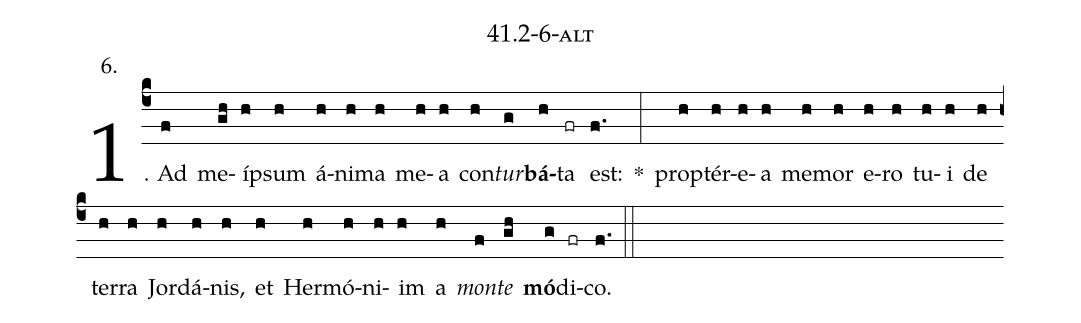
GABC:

name: 41.2-6-alt;
annotation: 6.;
%%
(c4)1. Ad(f) me(gh)íp(h)sum(h) á(h)ni(h)ma(h) me(h)a(h) con(h)<i>tur</i>(g)<b>bá</b>(h)ta(fr) est:(f.) *(:) prop(h)tér(h)e(h)a(h) me(h)mor(h) e(h)ro(h) tu(h)i(h) de(h) ter(h)ra(h) Jor(h)dá(h)nis,(h) et(h) Her(h)mó(h)ni(h)im(h) a(h) <i>mon</i>(f)<i>te</i>(gh) <b>mó</b>(g)di(fr)co.(f.) (::)


%E(h) u(h) o(f) u(gh) a(g) e.(f.) (::)
